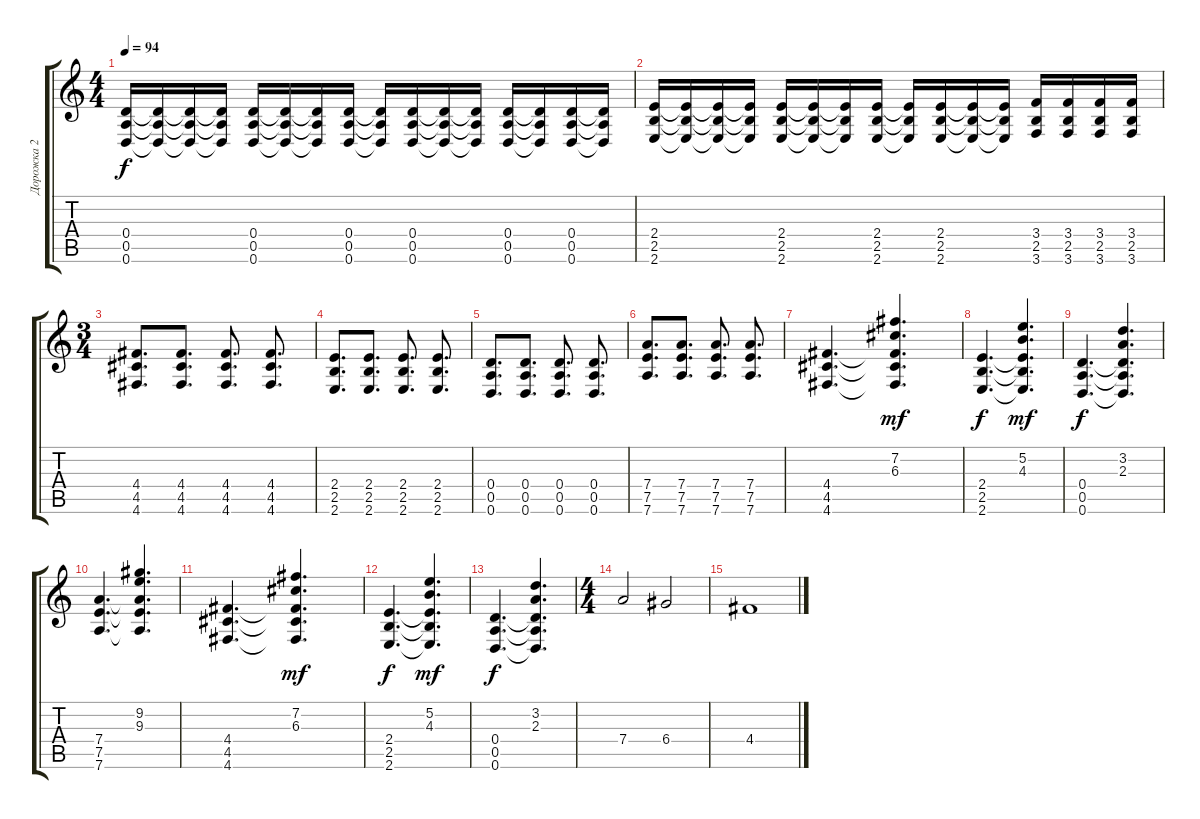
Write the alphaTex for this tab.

\track ("Дорожка 2" "Дорожка 2") {instrument distortionguitar}
\staff {score tabs}
\tuning (E4 B3 G3 D3 A2 D2) {hide}
\ts (4 4)
\tempo 94
\clef g2
\ks c
(0.4 0.5 0.6).16{dy f} (0.4{t} 0.5{t} 0.6{t}).16 (0.4{t} 0.5{t} 0.6{t}).16 (0.4{t} 0.5{t} 0.6{t}).16 (0.4 0.5 0.6).16 (0.4{t} 0.5{t} 0.6{t}).16 (0.4{t} 0.5{t} 0.6{t}).16 (0.4 0.5 0.6).16 (0.4{t} 0.5{t} 0.6{t}).16 (0.4 0.5 0.6).16 (0.4{t} 0.5{t} 0.6{t}).16 (0.4{t} 0.5{t} 0.6{t}).16 (0.4 0.5 0.6).16 (0.4{t} 0.5{t} 0.6{t}).16 (0.4 0.5 0.6).16 (0.4{t} 0.5{t} 0.6{t}).16 |
(2.4 2.5 2.6).16 (2.4{t} 2.5{t} 2.6{t}).16 (2.4{t} 2.5{t} 2.6{t}).16 (2.4{t} 2.5{t} 2.6{t}).16 (2.4 2.5 2.6).16 (2.4{t} 2.5{t} 2.6{t}).16 (2.4{t} 2.5{t} 2.6{t}).16 (2.4 2.5 2.6).16 (2.4{t} 2.5{t} 2.6{t}).16 (2.4 2.5 2.6).16 (2.4{t} 2.5{t} 2.6{t}).16 (2.4{t} 2.5{t} 2.6{t}).16 (3.4 2.5 3.6).16 (3.4 2.5 3.6).16 (3.4 2.5 3.6).16 (3.4 2.5 3.6).16 |
\ts (3 4)
(4.4 4.5 4.6).8{d} (4.4 4.5 4.6).8{d} (4.4 4.5 4.6).8{d} (4.4 4.5 4.6).8{d} |
(2.4 2.5 2.6).8{d} (2.4 2.5 2.6).8{d} (2.4 2.5 2.6).8{d} (2.4 2.5 2.6).8{d} |
(0.4 0.5 0.6).8{d} (0.4 0.5 0.6).8{d} (0.4 0.5 0.6).8{d} (0.4 0.5 0.6).8{d} |
(7.4 7.5 7.6).8{d} (7.4 7.5 7.6).8{d} (7.4 7.5 7.6).8{d} (7.4 7.5 7.6).8{d} |
(4.4 4.5 4.6).4{d} (7.2 6.3 4.4{t} 4.5{t} 4.6{t}).4{d dy mf} |
(2.4 2.5 2.6).4{d dy f} (5.2 4.3 2.4{t} 2.5{t} 2.6{t}).4{d dy mf} |
(0.4 0.5 0.6).4{d dy f} (3.2 2.3 0.4{t} 0.5{t} 0.6{t}).4{d} |
(7.4 7.5 7.6).4{d} (9.2 9.3 7.4{t} 7.5{t} 7.6{t}).4{d} |
(4.4 4.5 4.6).4{d} (7.2 6.3 4.4{t} 4.5{t} 4.6{t}).4{d dy mf} |
(2.4 2.5 2.6).4{d dy f} (5.2 4.3 2.4{t} 2.5{t} 2.6{t}).4{d dy mf} |
(0.4 0.5 0.6).4{d dy f} (3.2 2.3 0.4{t} 0.5{t} 0.6{t}).4{d} |
\ts (4 4)
7.4.2 6.4.2 |
4.4.1
